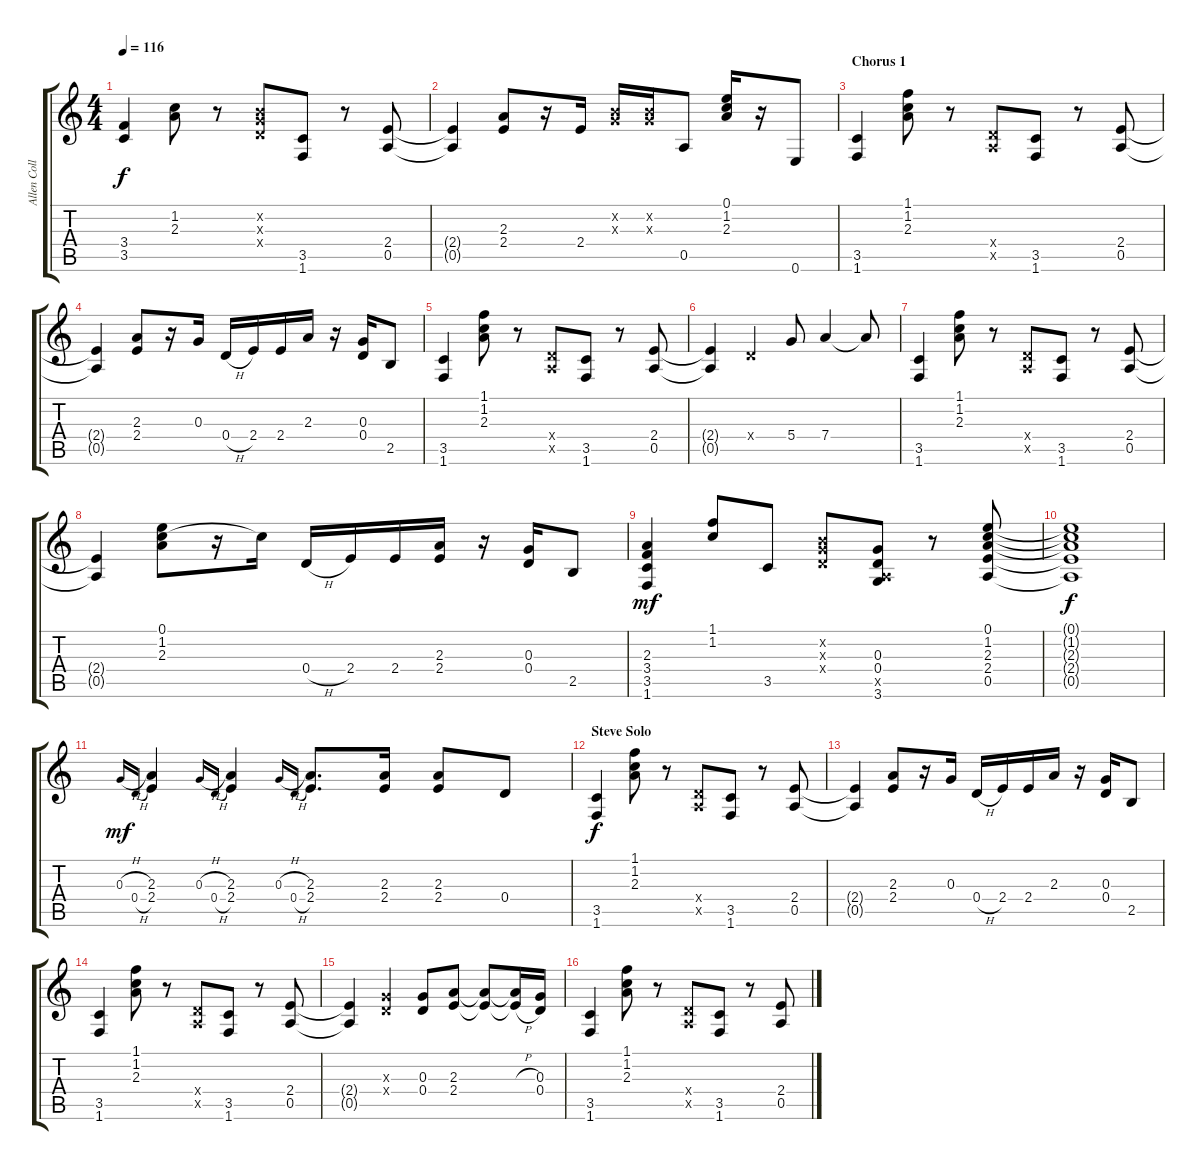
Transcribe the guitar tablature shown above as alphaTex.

\track ("Allen Collins" "Allen Coll") {instrument overdrivenguitar}
\staff {score tabs}
\tuning (E4 B3 G3 D3 A2 E2) {hide}
\ts (4 4)
\tempo 116
\clef g2
\ks c
(3.4 3.5).4{dy f} (1.2 2.3).8 r.8 (0.2{x} 0.3{x} 0.4{x}).8 (3.5 1.6).8 r.8 (2.4 0.5).8 |
(2.4{t} 0.5{t}).4 (2.3 2.4).8 r.16 2.4.16 (0.2{x} 0.3{x}).16 (0.2{x} 0.3{x}).16 0.5.8 (0.1 1.2 2.3).16 r.16 0.6.8 |
\section ("" "Chorus 1")
(3.5 1.6).4 (1.1 1.2 2.3).8 r.8 (0.4{x} 0.5{x}).8 (3.5 1.6).8 r.8 (2.4 0.5).8 |
(2.4{t} 0.5{t}).4 (2.3 2.4).8 r.16 0.3.16 0.4{h}.16 2.4.16 2.4.16 2.3.16 r.16 (0.3 0.4).16 2.5.8 |
(3.5 1.6).4 (1.1 1.2 2.3).8 r.8 (0.4{x} 0.5{x}).8 (3.5 1.6).8 r.8 (2.4 0.5).8 |
(2.4{t} 0.5{t}).4 0.4{x}.4 5.4.8 7.4.4 7.4{t}.8 |
(3.5 1.6).4 (1.1 1.2 2.3).8 r.8 (0.4{x} 0.5{x}).8 (3.5 1.6).8 r.8 (2.4 0.5).8 |
(2.4{t} 0.5{t}).4 (0.1 1.2 2.3).8 r.16 1.2{t}.16 0.4{h}.16 2.4.16 2.4.16 (2.3 2.4).16 r.16 (0.3 0.4).16 2.5.8 |
(2.3 3.4 3.5 1.6).4{dy mf} (1.1 1.2).8 3.5.8 (0.2{x} 0.3{x} 0.4{x}).8 (0.3 0.4 0.5{x} 3.6).8 r.8 (0.1 1.2 2.3 2.4 0.5).8 |
(0.1{t} 1.2{t} 2.3{t} 2.4{t} 0.5{t}).1{dy f} |
0.3{h}.16{gr onbeat dy mf} 0.4{h}.16{gr onbeat} (2.3 2.4).4 0.3{h}.16{gr onbeat} 0.4{h}.16{gr onbeat} (2.3 2.4).4 0.3{h}.16{gr onbeat} 0.4{h}.16{gr onbeat} (2.3 2.4).8{d} (2.3 2.4).16 (2.3 2.4).8 0.4.8 |
\section ("" "Steve Solo")
(3.5 1.6).4{dy f} (1.1 1.2 2.3).8 r.8 (0.4{x} 0.5{x}).8 (3.5 1.6).8 r.8 (2.4 0.5).8 |
(2.4{t} 0.5{t}).4 (2.3 2.4).8 r.16 0.3.16 0.4{h}.16 2.4.16 2.4.16 2.3.16 r.16 (0.3 0.4).16 2.5.8 |
(3.5 1.6).4 (1.1 1.2 2.3).8 r.8 (0.4{x} 0.5{x}).8 (3.5 1.6).8 r.8 (2.4 0.5).8 |
(2.4{t} 0.5{t}).4 (0.3{x} 0.4{x}).4 (0.3 0.4).8 (2.3 2.4).8 (2.3{t} 2.4{t}).8 (2.3{h t} 2.4{h t}).16 (0.3 0.4).16 |
(3.5 1.6).4 (1.1 1.2 2.3).8 r.8 (0.4{x} 0.5{x}).8 (3.5 1.6).8 r.8 (2.4 0.5).8
